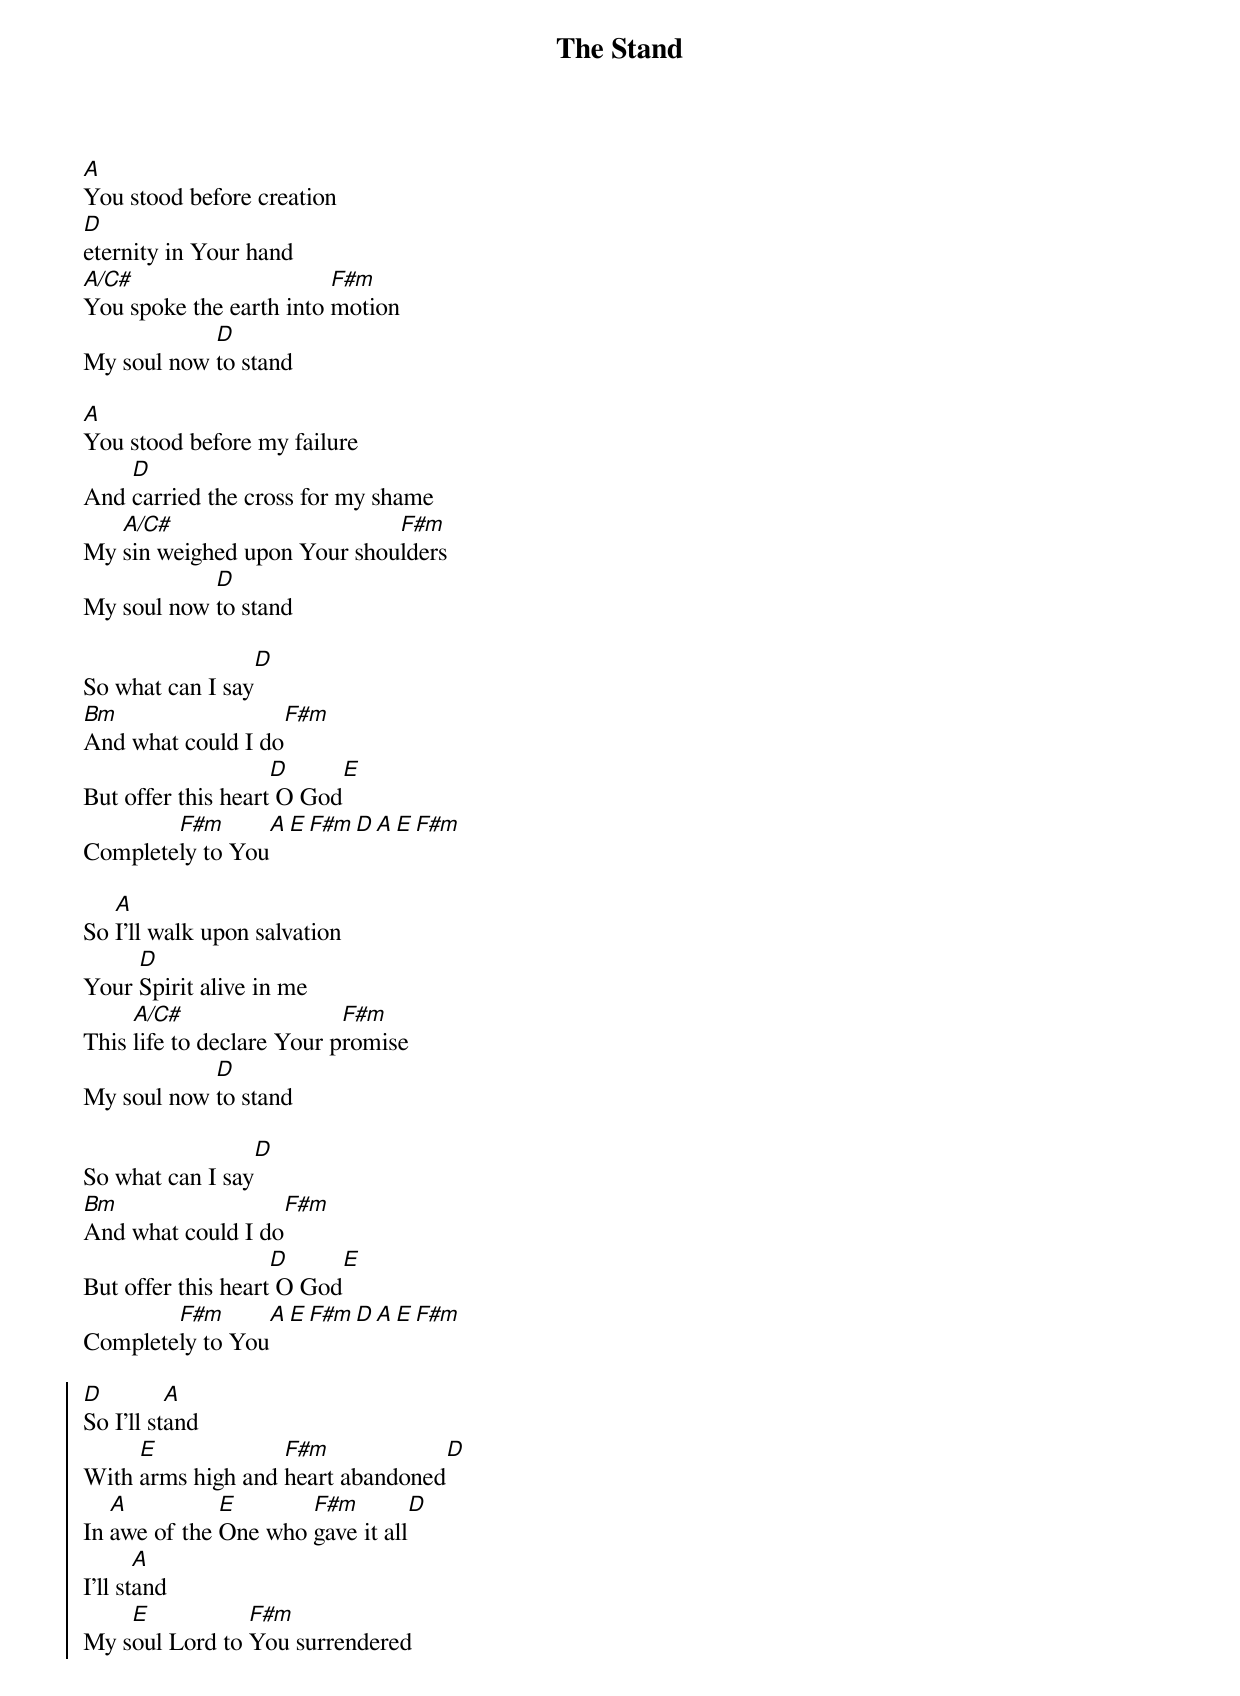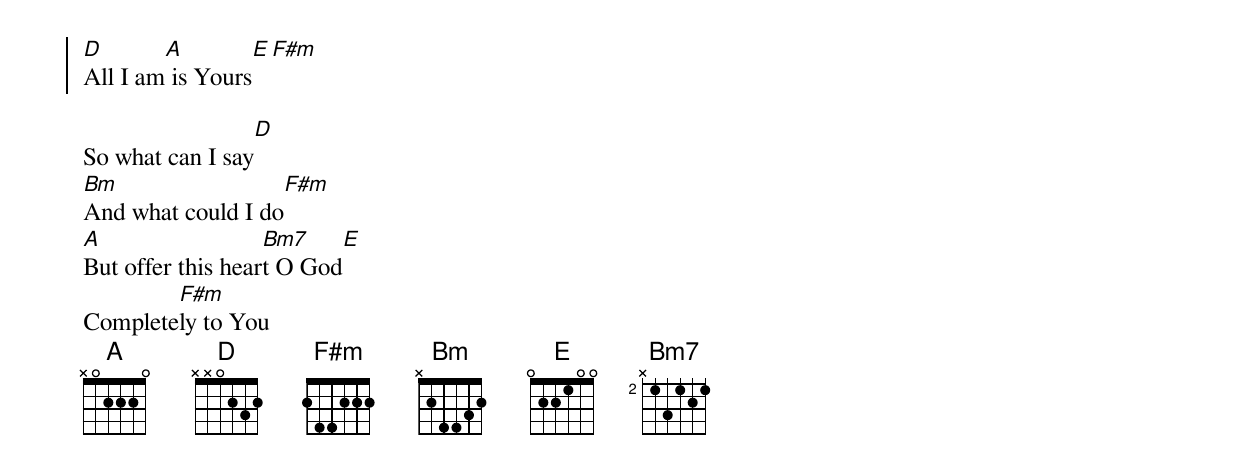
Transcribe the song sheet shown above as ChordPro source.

{title:The Stand}
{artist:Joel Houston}
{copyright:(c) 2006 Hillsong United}
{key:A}
[A]You stood before creation
[D]eternity in Your hand
[A/C#]You spoke the earth into [F#m]motion
My soul now [D]to stand

[A]You stood before my failure
And [D]carried the cross for my shame
My [A/C#]sin weighed upon Your shou[F#m]lders
My soul now [D]to stand

So what can I say[D]
[Bm]And what could I do[F#m]
But offer this heart[D] O God[E]
Complete[F#m]ly to You[A][E][F#m][D][A][E][F#m]

So [A]I'll walk upon salvation
Your [D]Spirit alive in me
This [A/C#]life to declare Your p[F#m]romise
My soul now [D]to stand

So what can I say[D]
[Bm]And what could I do[F#m]
But offer this heart[D] O God[E]
Complete[F#m]ly to You[A][E][F#m][D][A][E][F#m]

{start_of_chorus}
[D]So I'll st[A]and
With [E]arms high and [F#m]heart abandoned[D]
In [A]awe of the [E]One who [F#m]gave it all[D]
I'll st[A]and
My s[E]oul Lord to [F#m]You surrendered
[D]All I am[A] is Yours[E][F#m]
{end_of_chorus}

So what can I say[D]
[Bm]And what could I do[F#m]
[A]But offer this hear[Bm7]t O God[E]
Complete[F#m]ly to You
